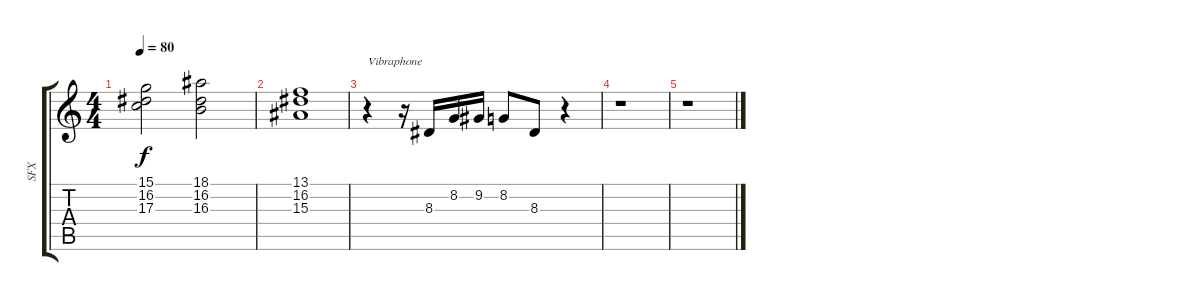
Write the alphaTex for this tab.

\track ("SFX" "SFX") {instrument stringensemble1}
\staff {score tabs}
\tuning (E4 B3 G3 D3 A2 E2) {hide}
\ts (4 4)
\tempo 80
\clef g2
\ks c
(15.1 16.2 17.3).2{dy f} (18.1 16.2 16.3).2 |
(13.1 16.2 15.3).1 |
r.4{txt "Vibraphone" volume 16 instrument vibraphone} r.16 8.3.16 8.2.16 9.2.16 8.2.8 8.3.8 r.4 |
r.1 |
r.1
